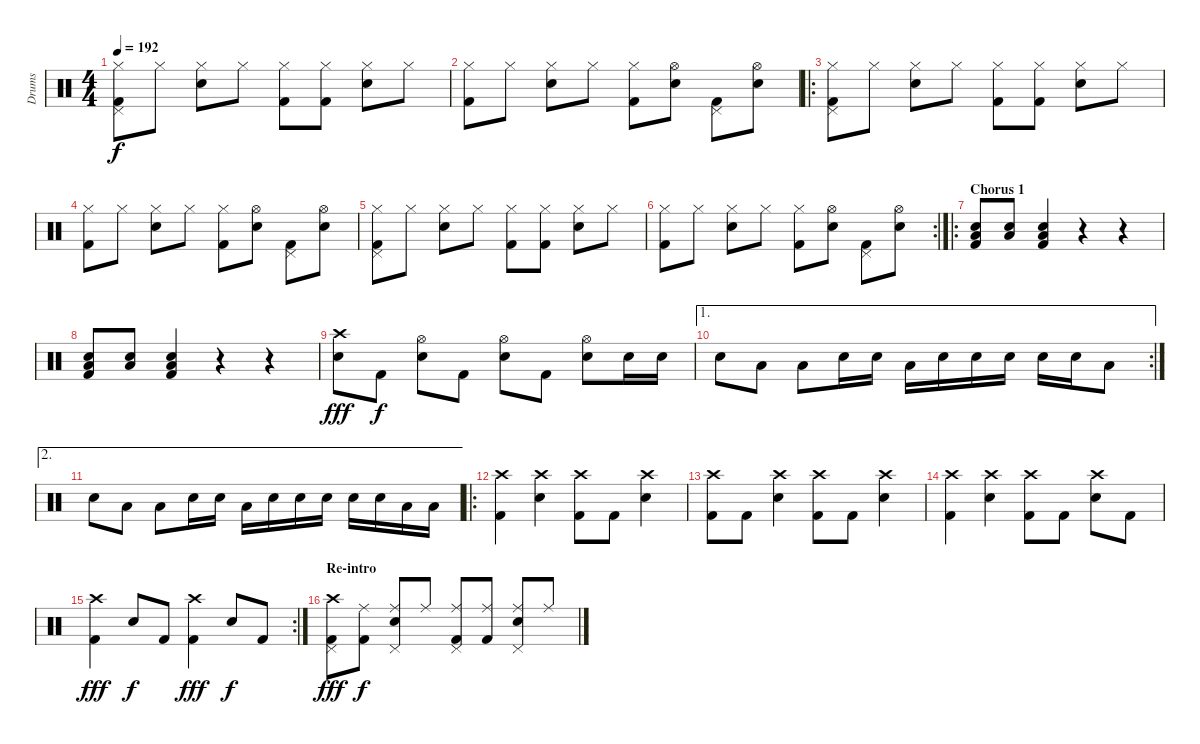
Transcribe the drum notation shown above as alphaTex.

\track ("Drums" "Drums") {instrument percussion}
\staff {score}
\articulation defaults
\ts (4 4)
\tempo 192
\clef neutral
\ks c
("Pedal Hi-Hat (hit)" "Hi-Hat (closed)" "Kick (hit) 2").8{dy f} "Hi-Hat (closed)".8 ("Hi-Hat (closed)" "Snare (hit) 2").8 "Hi-Hat (closed)".8 ("Hi-Hat (closed)" "Kick (hit) 2").8 ("Hi-Hat (closed)" "Kick (hit) 2").8 ("Hi-Hat (closed)" "Snare (hit) 2").8 "Hi-Hat (closed)".8 |
("Hi-Hat (closed)" "Kick (hit) 2").8 "Hi-Hat (closed)".8 ("Hi-Hat (closed)" "Snare (hit) 2").8 "Hi-Hat (closed)".8 ("Hi-Hat (closed)" "Kick (hit) 2").8 ("Hi-Hat (open)" "Snare (hit) 2").8 ("Pedal Hi-Hat (hit)" "Kick (hit) 2").8 ("Hi-Hat (open)" "Snare (hit) 2").8 |
\ro
("Pedal Hi-Hat (hit)" "Hi-Hat (closed)" "Kick (hit) 2").8 "Hi-Hat (closed)".8 ("Hi-Hat (closed)" "Snare (hit) 2").8 "Hi-Hat (closed)".8 ("Hi-Hat (closed)" "Kick (hit) 2").8 ("Hi-Hat (closed)" "Kick (hit) 2").8 ("Hi-Hat (closed)" "Snare (hit) 2").8 "Hi-Hat (closed)".8 |
("Hi-Hat (closed)" "Kick (hit) 2").8 "Hi-Hat (closed)".8 ("Hi-Hat (closed)" "Snare (hit) 2").8 "Hi-Hat (closed)".8 ("Hi-Hat (closed)" "Kick (hit) 2").8 ("Hi-Hat (open)" "Snare (hit) 2").8 ("Pedal Hi-Hat (hit)" "Kick (hit) 2").8 ("Hi-Hat (open)" "Snare (hit) 2").8 |
("Pedal Hi-Hat (hit)" "Hi-Hat (closed)" "Kick (hit) 2").8 "Hi-Hat (closed)".8 ("Hi-Hat (closed)" "Snare (hit) 2").8 "Hi-Hat (closed)".8 ("Hi-Hat (closed)" "Kick (hit) 2").8 ("Hi-Hat (closed)" "Kick (hit) 2").8 ("Hi-Hat (closed)" "Snare (hit) 2").8 "Hi-Hat (closed)".8 |
\rc 2
("Hi-Hat (closed)" "Kick (hit) 2").8 "Hi-Hat (closed)".8 ("Hi-Hat (closed)" "Snare (hit) 2").8 "Hi-Hat (closed)".8 ("Hi-Hat (closed)" "Kick (hit) 2").8 ("Hi-Hat (open)" "Snare (hit) 2").8 ("Pedal Hi-Hat (hit)" "Kick (hit) 2").8 ("Hi-Hat (open)" "Snare (hit) 2").8 |
\ro
\section ("" "Chorus 1")
("Snare (hit) 2" "Low Floor Tom (hit)" "Kick (hit) 2").8 ("Snare (hit) 2" "Low Floor Tom (hit)").8 ("Snare (hit) 2" "Low Floor Tom (hit)" "Kick (hit) 2").4 r.4 r.4 |
("Snare (hit) 2" "Low Floor Tom (hit)" "Kick (hit) 2").8 ("Snare (hit) 2" "Low Floor Tom (hit)").8 ("Snare (hit) 2" "Low Floor Tom (hit)" "Kick (hit) 2").4 r.4 r.4 |
("Crash high (hit)" "Snare (hit) 2").8{dy fff} "Kick (hit) 2".8{dy f} ("Hi-Hat (open)" "Snare (hit) 2").8 "Kick (hit) 2".8 ("Hi-Hat (open)" "Snare (hit) 2").8 "Kick (hit) 2".8 ("Hi-Hat (open)" "Snare (hit) 2").8 "Snare (hit) 2".16 "Snare (hit) 2".16 |
\ae 1
\rc 2 "Snare (hit) 2".8 "Low Tom (hit)".8 "Low Tom (hit)".8 "Snare (hit) 2".16 "Snare (hit) 2".16 "Low Tom (hit)".16 "Snare (hit) 2".16 "Snare (hit) 2".16 "Snare (hit) 2".16 "Snare (hit) 2".16 "Snare (hit) 2".16 "Low Floor Tom (hit)".8
|
\ae 2 "Snare (hit) 2".8 "Low Tom (hit)".8 "Low Tom (hit)".8 "Snare (hit) 2".16 "Snare (hit) 2".16 "Low Tom (hit)".16 "Snare (hit) 2".16 "Snare (hit) 2".16 "Snare (hit) 2".16 "Snare (hit) 2".16 "Snare (hit) 2".16 "Low Floor Tom (hit)".16 "Low Floor Tom (hit)".16
|
\ro
("Crash high (hit)" "Kick (hit) 2").4 ("Crash high (hit)" "Snare (hit) 2").4 ("Crash high (hit)" "Kick (hit) 2").8 "Kick (hit) 2".8 ("Crash high (hit)" "Snare (hit) 2").4 |
("Crash high (hit)" "Kick (hit) 2").8 "Kick (hit) 2".8 ("Crash high (hit)" "Snare (hit) 2").4 ("Crash high (hit)" "Kick (hit) 2").8 "Kick (hit) 2".8 ("Crash high (hit)" "Snare (hit) 2").4 |
("Crash high (hit)" "Kick (hit) 2").4 ("Crash high (hit)" "Snare (hit) 2").4 ("Crash high (hit)" "Kick (hit) 2").8 "Kick (hit) 2".8 ("Crash high (hit)" "Snare (hit) 2").8 "Kick (hit) 2".8 |
\rc 2
("Crash high (hit)" "Kick (hit) 2").4{dy fff} "Snare (hit) 2".8{dy f} "Kick (hit) 2".8 ("Crash high (hit)" "Kick (hit) 2").4{dy fff} "Snare (hit) 2".8{dy f} "Kick (hit) 2".8 |
\section ("" "Re-intro")
("Crash high (hit)" "Pedal Hi-Hat (hit)" "Kick (hit) 2").8{dy fff} ("Ride (middle)" "Kick (hit) 2").8{dy f} ("Pedal Hi-Hat (hit)" "Ride (middle)" "Snare (hit) 2").8 "Ride (middle)".8 ("Pedal Hi-Hat (hit)" "Ride (middle)" "Kick (hit) 2").8 ("Ride (middle)" "Kick (hit) 2").8 ("Pedal Hi-Hat (hit)" "Ride (middle)" "Snare (hit) 2").8 "Ride (middle)".8
